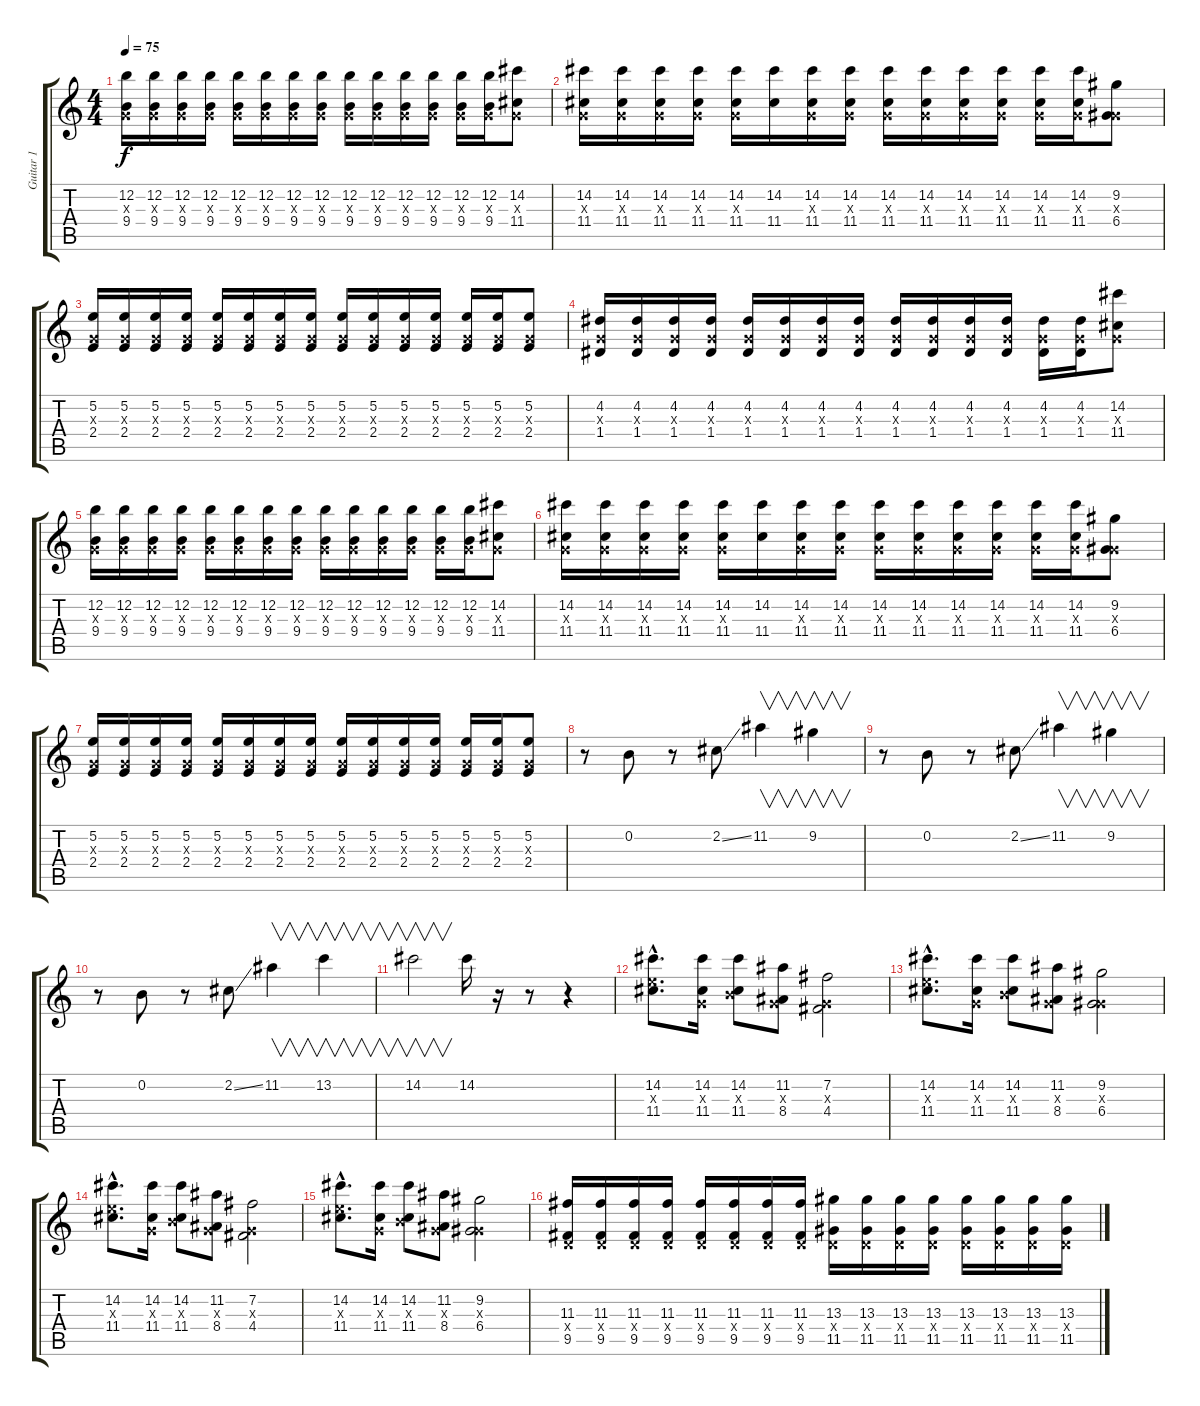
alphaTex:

\track ("Guitar 1" "Guitar 1") {instrument distortionguitar}
\staff {score tabs}
\tuning (E4 B3 G3 D3 A2 D2) {hide}
\ts (4 4)
\tempo 75
\clef g2
\ks c
(12.2 0.3{x} 9.4).16{dy f} (12.2 0.3{x} 9.4).16 (12.2 0.3{x} 9.4).16 (12.2 0.3{x} 9.4).16 (12.2 0.3{x} 9.4).16 (12.2 0.3{x} 9.4).16 (12.2 0.3{x} 9.4).16 (12.2 0.3{x} 9.4).16 (12.2 0.3{x} 9.4).16 (12.2 0.3{x} 9.4).16 (12.2 0.3{x} 9.4).16 (12.2 0.3{x} 9.4).16 (12.2 0.3{x} 9.4).16 (12.2 0.3{x} 9.4).16 (14.2 0.3{x} 11.4).8 |
(14.2 0.3{x} 11.4).16 (14.2 0.3{x} 11.4).16 (14.2 0.3{x} 11.4).16 (14.2 0.3{x} 11.4).16 (14.2 0.3{x} 11.4).16 (14.2 11.4).16 (14.2 0.3{x} 11.4).16 (14.2 0.3{x} 11.4).16 (14.2 0.3{x} 11.4).16 (14.2 0.3{x} 11.4).16 (14.2 0.3{x} 11.4).16 (14.2 0.3{x} 11.4).16 (14.2 0.3{x} 11.4).16 (14.2 0.3{x} 11.4).16 (9.2 0.3{x} 6.4).8 |
(5.2 0.3{x} 2.4).16 (5.2 0.3{x} 2.4).16 (5.2 0.3{x} 2.4).16 (5.2 0.3{x} 2.4).16 (5.2 0.3{x} 2.4).16 (5.2 0.3{x} 2.4).16 (5.2 0.3{x} 2.4).16 (5.2 0.3{x} 2.4).16 (5.2 0.3{x} 2.4).16 (5.2 0.3{x} 2.4).16 (5.2 0.3{x} 2.4).16 (5.2 0.3{x} 2.4).16 (5.2 0.3{x} 2.4).16 (5.2 0.3{x} 2.4).16 (5.2 0.3{x} 2.4).8 |
(4.2 0.3{x} 1.4).16 (4.2 0.3{x} 1.4).16 (4.2 0.3{x} 1.4).16 (4.2 0.3{x} 1.4).16 (4.2 0.3{x} 1.4).16 (4.2 0.3{x} 1.4).16 (4.2 0.3{x} 1.4).16 (4.2 0.3{x} 1.4).16 (4.2 0.3{x} 1.4).16 (4.2 0.3{x} 1.4).16 (4.2 0.3{x} 1.4).16 (4.2 0.3{x} 1.4).16 (4.2 0.3{x} 1.4).16 (4.2 0.3{x} 1.4).16 (14.2 0.3{x} 11.4).8 |
(12.2 0.3{x} 9.4).16 (12.2 0.3{x} 9.4).16 (12.2 0.3{x} 9.4).16 (12.2 0.3{x} 9.4).16 (12.2 0.3{x} 9.4).16 (12.2 0.3{x} 9.4).16 (12.2 0.3{x} 9.4).16 (12.2 0.3{x} 9.4).16 (12.2 0.3{x} 9.4).16 (12.2 0.3{x} 9.4).16 (12.2 0.3{x} 9.4).16 (12.2 0.3{x} 9.4).16 (12.2 0.3{x} 9.4).16 (12.2 0.3{x} 9.4).16 (14.2 0.3{x} 11.4).8 |
(14.2 0.3{x} 11.4).16 (14.2 0.3{x} 11.4).16 (14.2 0.3{x} 11.4).16 (14.2 0.3{x} 11.4).16 (14.2 0.3{x} 11.4).16 (14.2 11.4).16 (14.2 0.3{x} 11.4).16 (14.2 0.3{x} 11.4).16 (14.2 0.3{x} 11.4).16 (14.2 0.3{x} 11.4).16 (14.2 0.3{x} 11.4).16 (14.2 0.3{x} 11.4).16 (14.2 0.3{x} 11.4).16 (14.2 0.3{x} 11.4).16 (9.2 0.3{x} 6.4).8 |
(5.2 0.3{x} 2.4).16 (5.2 0.3{x} 2.4).16 (5.2 0.3{x} 2.4).16 (5.2 0.3{x} 2.4).16 (5.2 0.3{x} 2.4).16 (5.2 0.3{x} 2.4).16 (5.2 0.3{x} 2.4).16 (5.2 0.3{x} 2.4).16 (5.2 0.3{x} 2.4).16 (5.2 0.3{x} 2.4).16 (5.2 0.3{x} 2.4).16 (5.2 0.3{x} 2.4).16 (5.2 0.3{x} 2.4).16 (5.2 0.3{x} 2.4).16 (5.2 0.3{x} 2.4).8 |
r.8 0.2.8 r.8 2.2{ss}.8 11.2.4{v} 9.2.4{v} |
r.8 0.2.8 r.8 2.2{ss}.8 11.2.4{v} 9.2.4{v} |
r.8 0.2.8 r.8 2.2{ss}.8 11.2.4{v} 13.2.4{v} |
14.2.2{v} 14.2.16 r.16 r.8 r.4 |
(14.2{hac} 9.3{hac x} 11.4{hac}).8{d} (14.2 0.3{x} 11.4).16 (14.2 4.3{x} 11.4).8 (11.2 0.3{x} 8.4).8 (7.2 0.3{x} 4.4).2 |
(14.2{hac} 9.3{hac x} 11.4{hac}).8{d} (14.2 0.3{x} 11.4).16 (14.2 4.3{x} 11.4).8 (11.2 0.3{x} 8.4).8 (9.2 0.3{x} 6.4).2 |
(14.2{hac} 9.3{hac x} 11.4{hac}).8{d} (14.2 0.3{x} 11.4).16 (14.2 4.3{x} 11.4).8 (11.2 0.3{x} 8.4).8 (7.2 0.3{x} 4.4).2 |
(14.2{hac} 9.3{hac x} 11.4{hac}).8{d} (14.2 0.3{x} 11.4).16 (14.2 4.3{x} 11.4).8 (11.2 0.3{x} 8.4).8 (9.2 0.3{x} 6.4).2 |
(11.3 0.4{x} 9.5).16 (11.3 0.4{x} 9.5).16 (11.3 0.4{x} 9.5).16 (11.3 0.4{x} 9.5).16 (11.3 0.4{x} 9.5).16 (11.3 0.4{x} 9.5).16 (11.3 0.4{x} 9.5).16 (11.3 0.4{x} 9.5).16 (13.3 0.4{x} 11.5).16 (13.3 0.4{x} 11.5).16 (13.3 0.4{x} 11.5).16 (13.3 0.4{x} 11.5).16 (13.3 0.4{x} 11.5).16 (13.3 0.4{x} 11.5).16 (13.3 0.4{x} 11.5).16 (13.3 0.4{x} 11.5).16
